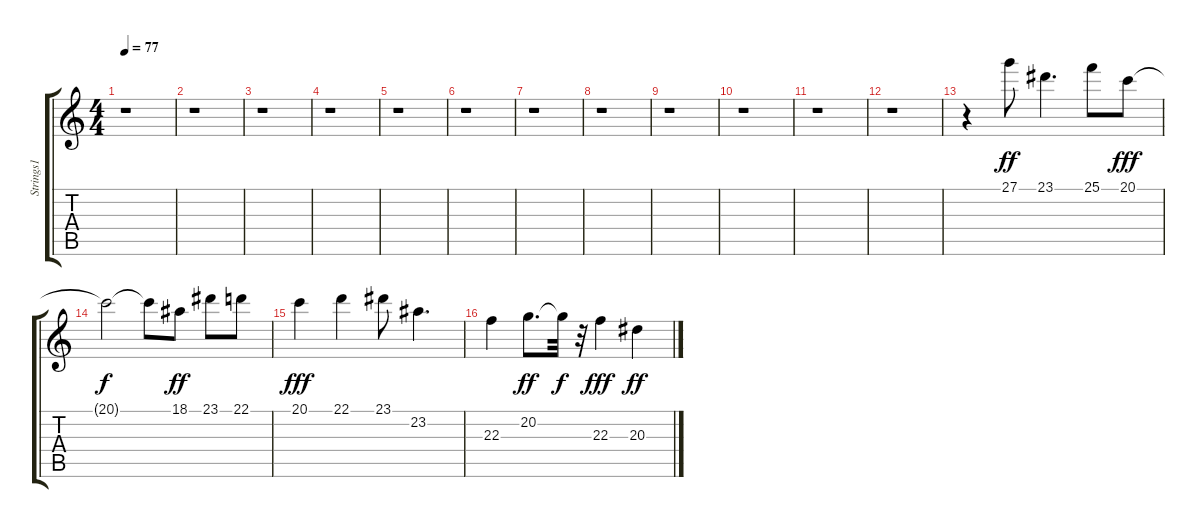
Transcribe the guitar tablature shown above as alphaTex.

\track ("Strings1" "Strings1") {instrument stringensemble1}
\staff {score tabs}
\tuning (E4 B3 G3 D3 A2 E2) {hide}
\ts (4 4)
\tempo 77
\clef g2
\ks c
r.1{dy f} |
r.1 |
r.1 |
r.1 |
r.1 |
r.1 |
r.1 |
r.1 |
r.1 |
r.1 |
r.1 |
r.1 |
r.4 27.1.8{dy ff} 23.1.4{d} 25.1.8 20.1.8{dy fff} |
20.1{t}.2{dy f} 20.1{t}.8 18.1.8{dy ff} 23.1.8 22.1.8 |
20.1.4{dy fff} 22.1.4 23.1.8 23.2.4{d} |
22.3.4 20.2.8{d dy ff} 20.2{t}.32{dy f} r.32 22.3.4{dy fff} 20.3.4{dy ff}
